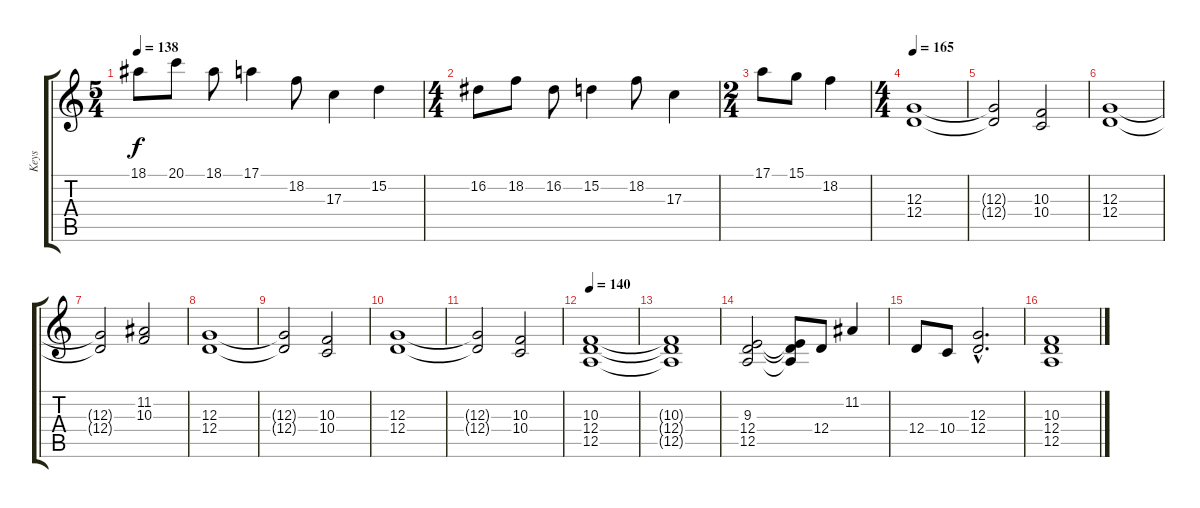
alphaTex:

\track ("Keys" "Keys") {instrument synthstrings1}
\staff {score tabs}
\tuning (E4 B3 G3 D3 A2 E2) {hide}
\ts (5 4)
\tempo 138
\clef g2
\ks c
18.1.8{dy f} 20.1.8 18.1.8 17.1.4 18.2.8 17.3.4 15.2.4 |
\ts (4 4)
16.2.8 18.2.8 16.2.8 15.2.4 18.2.8 17.3.4 |
\ts (2 4)
17.1.8 15.1.8 18.2.4 |
\ts (4 4)
\tempo 165
(12.3 12.4).1 |
(12.3{t} 12.4{t}).2 (10.3 10.4).2 |
(12.3 12.4).1 |
(12.3{t} 12.4{t}).2 (11.2 10.3).2 |
(12.3 12.4).1 |
(12.3{t} 12.4{t}).2 (10.3 10.4).2 |
(12.3 12.4).1 |
(12.3{t} 12.4{t}).2 (10.3 10.4).2 |
\tempo 140
(10.3 12.4 12.5).1 |
(10.3{t} 12.4{t} 12.5{t}).1 |
(9.3 12.4 12.5).2 (9.3{t} 12.4{t} 12.5{t}).8 12.4.8 11.2.4 |
12.4.8 10.4.8 (12.3{hac} 12.4{hac}).2{d} |
(10.3 12.4 12.5).1
